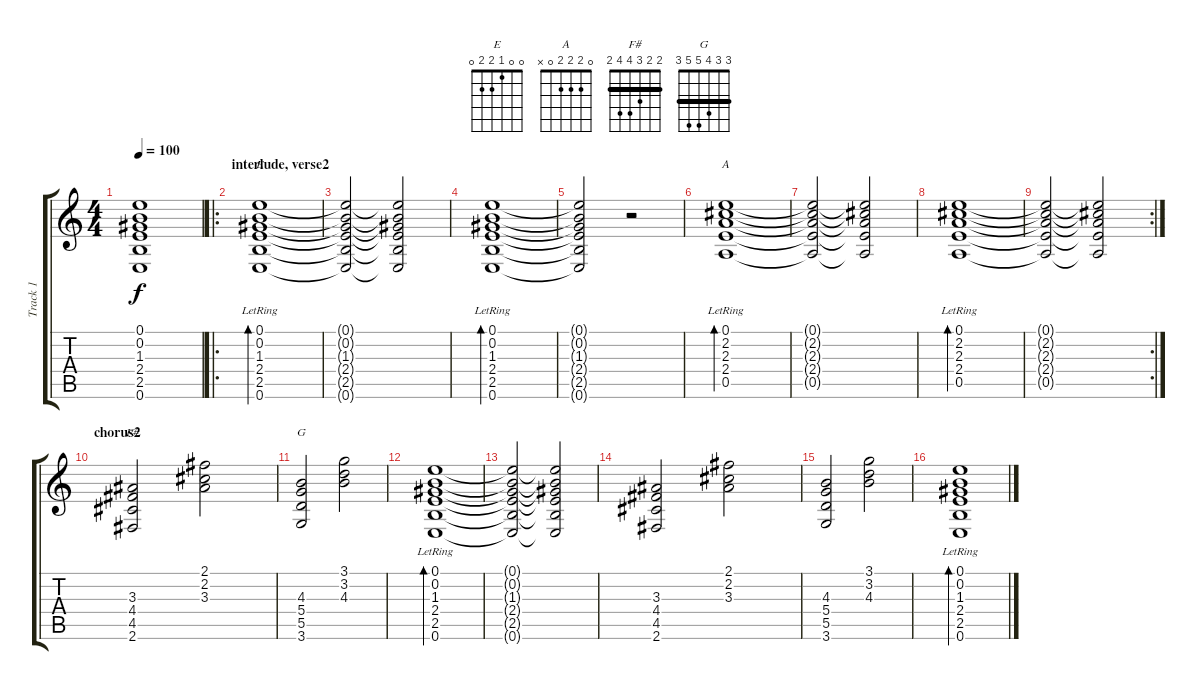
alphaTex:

\track ("Track 1" "Track 1") {instrument distortionguitar}
\staff {score tabs}
\tuning (E4 B3 G3 D3 A2 E2) {hide}
\chord ("E" 0 0 1 2 2 0)
\chord ("A" 0 2 2 2 0 x)
\chord ("F#" 2 2 3 4 4 2) {barre 2}
\chord ("G" 3 3 4 5 5 3) {barre 3}
\ts (4 4)
\tempo 100
\clef g2
\ks c
(0.1{t} 0.2{t} 1.3{t} 2.4{t} 2.5{t} 0.6{t}).1{dy f} |
\ro
\section ("" "interlude, verse2")
(0.1{lr} 0.2{lr} 1.3{lr} 2.4{lr} 2.5{lr} 0.6{lr}).1{bd 240 ch "E"} |
(0.1{t} 0.2{t} 1.3{t} 2.4{t} 2.5{t} 0.6{t}).2 (0.1{t} 0.2{t} 1.3{t} 2.4{t} 2.5{t} 0.6{t}).2 |
(0.1{lr} 0.2{lr} 1.3{lr} 2.4{lr} 2.5{lr} 0.6{lr}).1{bd 240} |
(0.1{t} 0.2{t} 1.3{t} 2.4{t} 2.5{t} 0.6{t}).2 r.2 |
(0.1{lr} 2.2{lr} 2.3{lr} 2.4{lr} 0.5{lr}).1{bd 240 ch "A"} |
(0.1{t} 2.2{t} 2.3{t} 2.4{t} 0.5{t}).2 (0.1{t} 2.2{t} 2.3{t} 2.4{t} 0.5{t}).2 |
(0.1{lr} 2.2{lr} 2.3{lr} 2.4{lr} 0.5{lr}).1{bd 240} |
\rc 2
(0.1{t} 2.2{t} 2.3{t} 2.4{t} 0.5{t}).2 (0.1{t} 2.2{t} 2.3{t} 2.4{t} 0.5{t}).2 |
\section ("" "chorus2")
(3.3 4.4 4.5 2.6).2{ch "F#"} (2.1 2.2 3.3).2 |
(4.3 5.4 5.5 3.6).2{ch "G"} (3.1 3.2 4.3).2 |
(0.1{lr} 0.2{lr} 1.3{lr} 2.4{lr} 2.5{lr} 0.6{lr}).1{bd 480} |
(0.1{t} 0.2{t} 1.3{t} 2.4{t} 2.5{t} 0.6{t}).2 (0.1{t} 0.2{t} 1.3{t} 2.4{t} 2.5{t} 0.6{t}).2 |
(3.3 4.4 4.5 2.6).2 (2.1 2.2 3.3).2 |
(4.3 5.4 5.5 3.6).2 (3.1 3.2 4.3).2 |
(0.1{lr} 0.2{lr} 1.3{lr} 2.4{lr} 2.5{lr} 0.6{lr}).1{bd 480}
